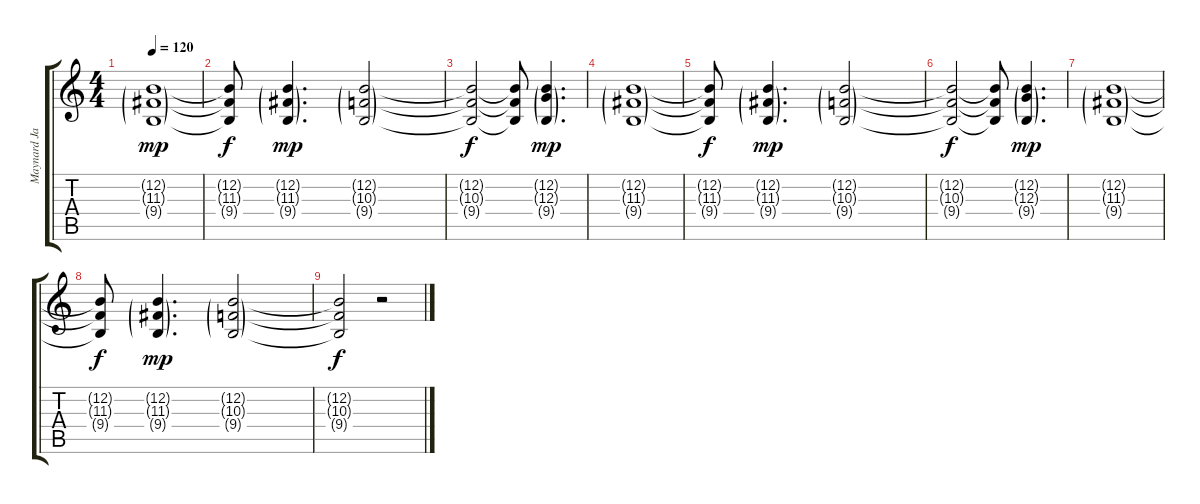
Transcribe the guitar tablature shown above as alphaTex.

\track ("Maynard James Keenan" "Maynard Ja") {instrument brightacousticpiano}
\staff {score tabs}
\tuning (E4 B3 G3 D3 A2 E2) {hide}
\ts (4 4)
\tempo 120
\clef g2
\ks c
(12.2{g} 11.3{g} 9.4{g}).1{dy mp} |
(12.2{t} 11.3{t} 9.4{t}).8{dy f} (12.2{g} 11.3{g} 9.4{g}).4{d dy mp} (12.2{g} 10.3{g} 9.4{g}).2 |
(12.2{t} 10.3{t} 9.4{t}).2{dy f} (12.2{t} 10.3{t} 9.4{t}).8 (12.2{g} 12.3{g} 9.4{g}).4{d dy mp} |
(12.2{g} 11.3{g} 9.4{g}).1 |
(12.2{t} 11.3{t} 9.4{t}).8{dy f} (12.2{g} 11.3{g} 9.4{g}).4{d dy mp} (12.2{g} 10.3{g} 9.4{g}).2 |
(12.2{t} 10.3{t} 9.4{t}).2{dy f} (12.2{t} 10.3{t} 9.4{t}).8 (12.2{g} 12.3{g} 9.4{g}).4{d dy mp} |
(12.2{g} 11.3{g} 9.4{g}).1 |
(12.2{t} 11.3{t} 9.4{t}).8{dy f} (12.2{g} 11.3{g} 9.4{g}).4{d dy mp} (12.2{g} 10.3{g} 9.4{g}).2 |
(12.2{t} 10.3{t} 9.4{t}).2{dy f} r.2
